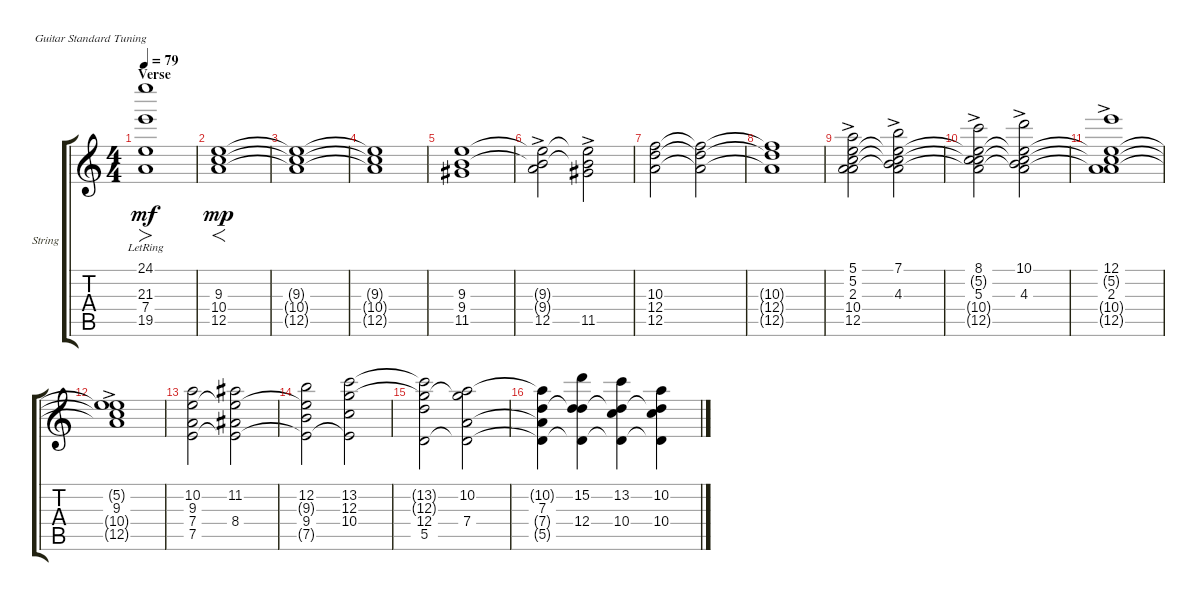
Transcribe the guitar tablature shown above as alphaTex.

\defaultSystemsLayout 4
\bracketExtendMode groupsimilarinstruments
\firstSystemTrackNameOrientation horizontal
\otherSystemsTrackNameOrientation horizontal
\track ("String Section" "String") {instrument electricguitarclean}
\staff {score tabs}
\tuning (E4 B3 G3 D3 A2 E2)
\ts (4 4)
\section ("" "Verse")
\tempo 79
\clef g2
\scale
0.5
\ks c
(19.5{lr} 21.3 24.1 7.4).1{fo dy mf} |
\scale
0.5 (12.5 10.4 9.3).1{f dy mp} |
\scale
0.5 (12.5{t} 10.4{t} 9.3{t}).1 |
\scale
0.5 (12.5{t} 10.4{t} 9.3{t}).1 |
\scale
0.5 (11.5 9.4 9.3).1 |
\scale
0.5 (9.3{t} 9.4{t} 12.5{ac}).2 (9.3{t} 9.4{t} 11.5{ac}).2 |
\scale
0.5 (12.5 12.4 10.3).2 (12.5{t} 12.4{t} 10.3{t}).2 |
\scale
0.5 (12.5{t} 12.4{t} 10.3{t}).1 |
\scale
0.5 (12.5 10.4 5.2 2.3{ac} 5.1).2 (5.2{t} 4.3{ac} 10.4{t} 12.5{t} 7.1).2 |
\scale
0.5 (5.3{ac} 5.2{t} 10.4{t} 12.5{t} 8.1).2 (4.3{ac} 5.2{t} 10.4{t} 12.5{t} 10.1).2 |
(2.3{ac} 5.2{t} 10.4{t} 12.5{t} 12.1).1 |
(9.3{ac} 5.2{t} 10.4{t} 12.5{t}).1 |
(10.2 7.4 7.5 9.3).2 (11.2 8.4 7.5{t} 9.3{t}).2 |
(12.2 9.4 7.5{t} 9.3{t}).2 (13.2 7.5{t} 12.3 10.4).2 |
(5.5 13.2{t} 12.3{t} 12.4).2 (7.4 5.5{t} 10.2 12.3{t}).2 |
(7.4{t} 10.2{t} 5.5{t} 7.3).4 (12.4 15.2 5.5{t} 7.3{t}).4 (10.4 13.2 5.5{t} 7.3{t}).4 (10.4 10.2 5.5{t} 7.3{t}).4
